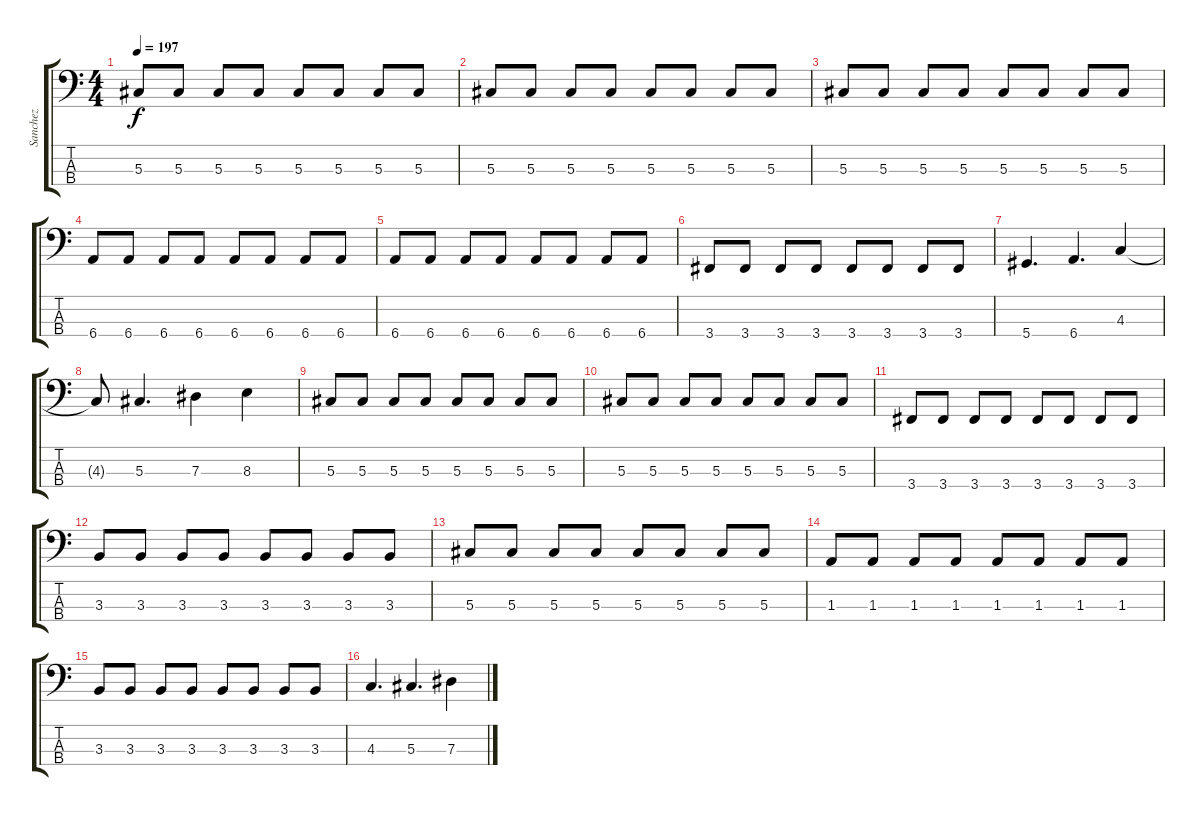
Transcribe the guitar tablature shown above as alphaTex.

\track ("Sanchez" "Sanchez") {instrument electricbassfinger}
\staff {score tabs}
\tuning (Gb2 Db2 Ab1 Eb1) {hide}
\ts (4 4)
\tempo 197
\clef f4
\ks c
5.3.8{dy f} 5.3.8 5.3.8 5.3.8 5.3.8 5.3.8 5.3.8 5.3.8 |
5.3.8 5.3.8 5.3.8 5.3.8 5.3.8 5.3.8 5.3.8 5.3.8 |
5.3.8 5.3.8 5.3.8 5.3.8 5.3.8 5.3.8 5.3.8 5.3.8 |
6.4.8 6.4.8 6.4.8 6.4.8 6.4.8 6.4.8 6.4.8 6.4.8 |
6.4.8 6.4.8 6.4.8 6.4.8 6.4.8 6.4.8 6.4.8 6.4.8 |
3.4.8 3.4.8 3.4.8 3.4.8 3.4.8 3.4.8 3.4.8 3.4.8 |
5.4.4{d} 6.4.4{d} 4.3.4 |
4.3{t}.8 5.3.4{d} 7.3.4 8.3.4 |
5.3.8 5.3.8 5.3.8 5.3.8 5.3.8 5.3.8 5.3.8 5.3.8 |
5.3.8 5.3.8 5.3.8 5.3.8 5.3.8 5.3.8 5.3.8 5.3.8 |
3.4.8 3.4.8 3.4.8 3.4.8 3.4.8 3.4.8 3.4.8 3.4.8 |
3.3.8 3.3.8 3.3.8 3.3.8 3.3.8 3.3.8 3.3.8 3.3.8 |
5.3.8 5.3.8 5.3.8 5.3.8 5.3.8 5.3.8 5.3.8 5.3.8 |
1.3.8 1.3.8 1.3.8 1.3.8 1.3.8 1.3.8 1.3.8 1.3.8 |
3.3.8 3.3.8 3.3.8 3.3.8 3.3.8 3.3.8 3.3.8 3.3.8 |
4.3.4{d} 5.3.4{d} 7.3.4
